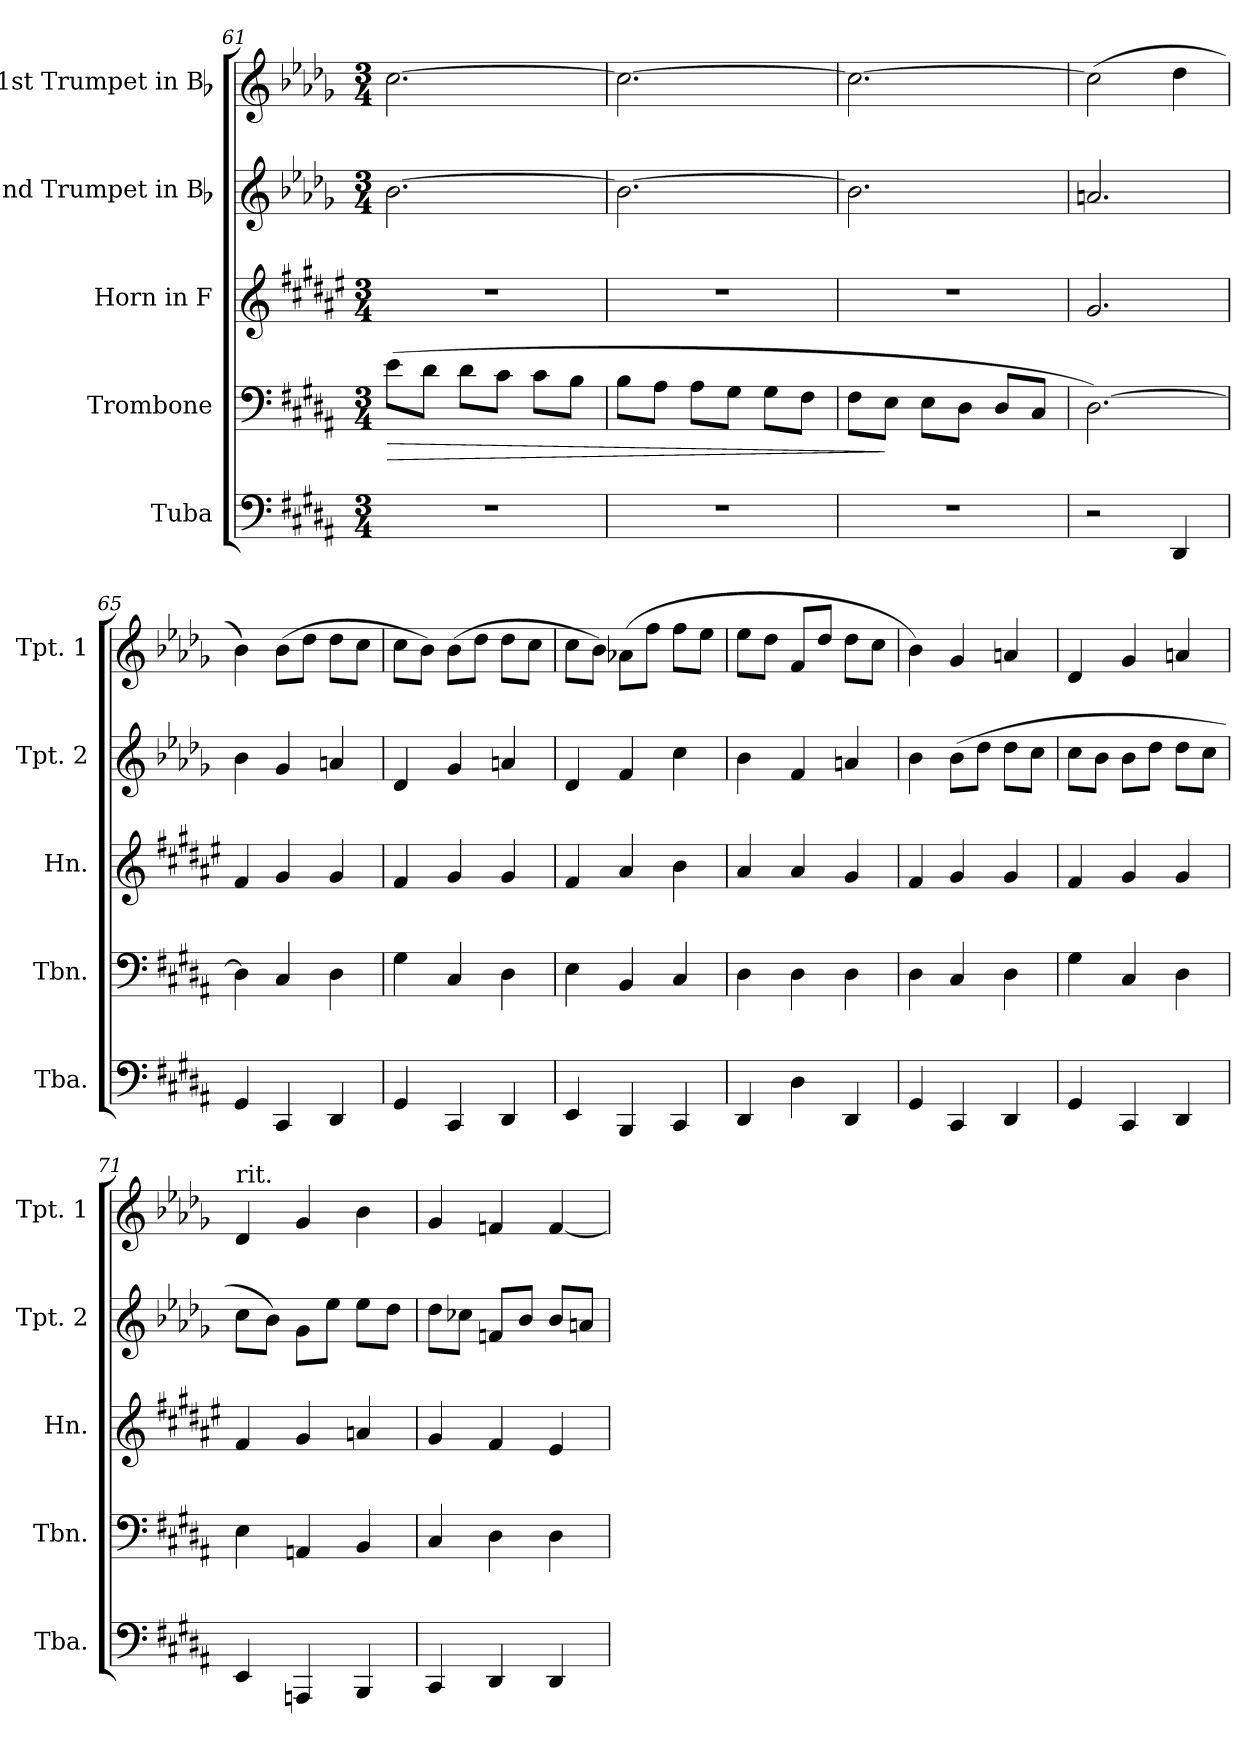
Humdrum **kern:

**kern	**kern	**dynam	**kern	**kern	**kern
*part5	*part4	*part4	*part3	*part2	*part1
*staff5	*staff4	*staff4	*staff3	*staff2	*staff1
*I"Tuba	*I"Trombone	*	*I"Horn in F	*I"2nd Trumpet in Bb	*I"1st Trumpet in Bb
*I'Tba.	*I'Tbn.	*	*I'Hn.	*I'Tpt. 2	*I'Tpt. 1
*clefF4	*clefF4	*	*clefG2	*clefG2	*clefG2
*	*	*	*ITrd4c7	*ITrd1c2	*ITrd1c2
*k[f#c#g#d#a#]	*k[f#c#g#d#a#]	*	*k[f#c#g#d#a#]	*k[b-e-a-d-g-c-f-]	*k[b-e-a-d-g-c-f-]
*B:	*B:	*	*B:	*C-:	*C-:
*M3/4	*M3/4	*	*M3/4	*M3/4	*M3/4
=61	=61	=61	=61	=61	=61
!	!	!LO:HP:b	!	!	!
2.r	(>8e\L	>	2.r	[2.a-\	[2.b-\
.	8d#\J	.	.	.	.
.	8d#\L	.	.	.	.
.	8c#\J	.	.	.	.
.	8c#\L	.	.	.	.
.	8B\J	.	.	.	.
=62	=62	=62	=62	=62	=62
2.r	8B\L	.	2.r	2.a-\_	2.b-\_
.	8A#\J	.	.	.	.
.	8A#\L	.	.	.	.
.	8G#\J	.	.	.	.
.	8G#\L	.	.	.	.
.	8F#\J	.	.	.	.
=63	=63	=63	=63	=63	=63
2.r	8F#\L	.	2.r	2.a-\]	2.b-\_
.	8E\J	]	.	.	.
.	8E\L	.	.	.	.
.	8D#\J	.	.	.	.
.	8D#/L	.	.	.	.
.	8C#/J	.	.	.	.
=64	=64	=64	=64	=64	=64
2r	[2.D#\)	.	2.c#/	2.gn/	(>2b-\]
4DD#/	.	.	.	.	4cc-\
=65	=65	=65	=65	=65	=65
4GG#/	4D#\]	.	4B/	4a-\	4a-\)
4CC#/	4C#/	.	4c#/	4f-/	(>8a-\L
.	.	.	.	.	8cc-\J
4DD#/	4D#\	.	4c#/	4gn/	8cc-\L
.	.	.	.	.	8b-\J
!!LO:LB:g=z
=66	=66	=66	=66	=66	=66
4GG#/	4G#\	.	4B/	4c-/	8b-\L
.	.	.	.	.	8a-\J)
4CC#/	4C#/	.	4c#/	4f-/	(>8a-\L
.	.	.	.	.	8cc-\J
4DD#/	4D#\	.	4c#/	4gn/	8cc-\L
.	.	.	.	.	8b-\J
=67	=67	=67	=67	=67	=67
4EE/	4E\	.	4B/	4c-/	8b-\L
.	.	.	.	.	8a-\J)
4BBB/	4BB/	.	4d#/	4e-/	(>8g-X\L
.	.	.	.	.	8ee-\J
4CC#/	4C#/	.	4e\	4b-\	8ee-\L
.	.	.	.	.	8dd-\J
=68	=68	=68	=68	=68	=68
4DD#/	4D#\	.	4d#/	4a-\	8dd-\L
.	.	.	.	.	8cc-\J
4D#\	4D#\	.	4d#/	4e-/	8e-/L
.	.	.	.	.	8cc-/J
4DD#/	4D#\	.	4c#/	4gn/	8cc-\L
.	.	.	.	.	8b-\J
=69	=69	=69	=69	=69	=69
4GG#/	4D#\	.	4B/	4a-\	4a-\)
4CC#/	4C#/	.	4c#/	(>8a-\L	4f-/
.	.	.	.	8cc-\J	.
4DD#/	4D#\	.	4c#/	8cc-\L	4gn/
.	.	.	.	8b-\J	.
=70	=70	=70	=70	=70	=70
4GG#/	4G#\	.	4B/	8b-\L	4c-/
.	.	.	.	8a-\J	.
4CC#/	4C#/	.	4c#/	8a-\L	4f-/
.	.	.	.	8cc-\J	.
4DD#/	4D#\	.	4c#/	8cc-\L	4gn/
.	.	.	.	8b-\J	.
!!LO:PB:g=z
=71	=71	=71	=71	=71	=71
!	!	!	!	!	!LO:TX:a:t=rit.
4EE/	4E\	.	4B/	8b-\L	4c-/
.	.	.	.	8a-\J)	.
4AAAn/	4AAn/	.	4c#/	8f-\L	4f-/
.	.	.	.	8dd-\J	.
4BBB/	4BB/	.	4dn/	8dd-\L	4a-\
.	.	.	.	8cc-\J	.
=72	=72	=72	=72	=72	=72
4CC#/	4C#/	.	4c#/	8cc-\L	4f-/
.	.	.	.	8b--X\J	.
4DD#/	4D#\	.	4B/	8e-X/L	4e-X/
.	.	.	.	8a-/J	.
4DD#/	4D#\	.	4A#/	8a-/L	[4e-/
.	.	.	.	8gn/J	.
=	=	=	=	=	=
*-	*-	*-	*-	*-	*-
